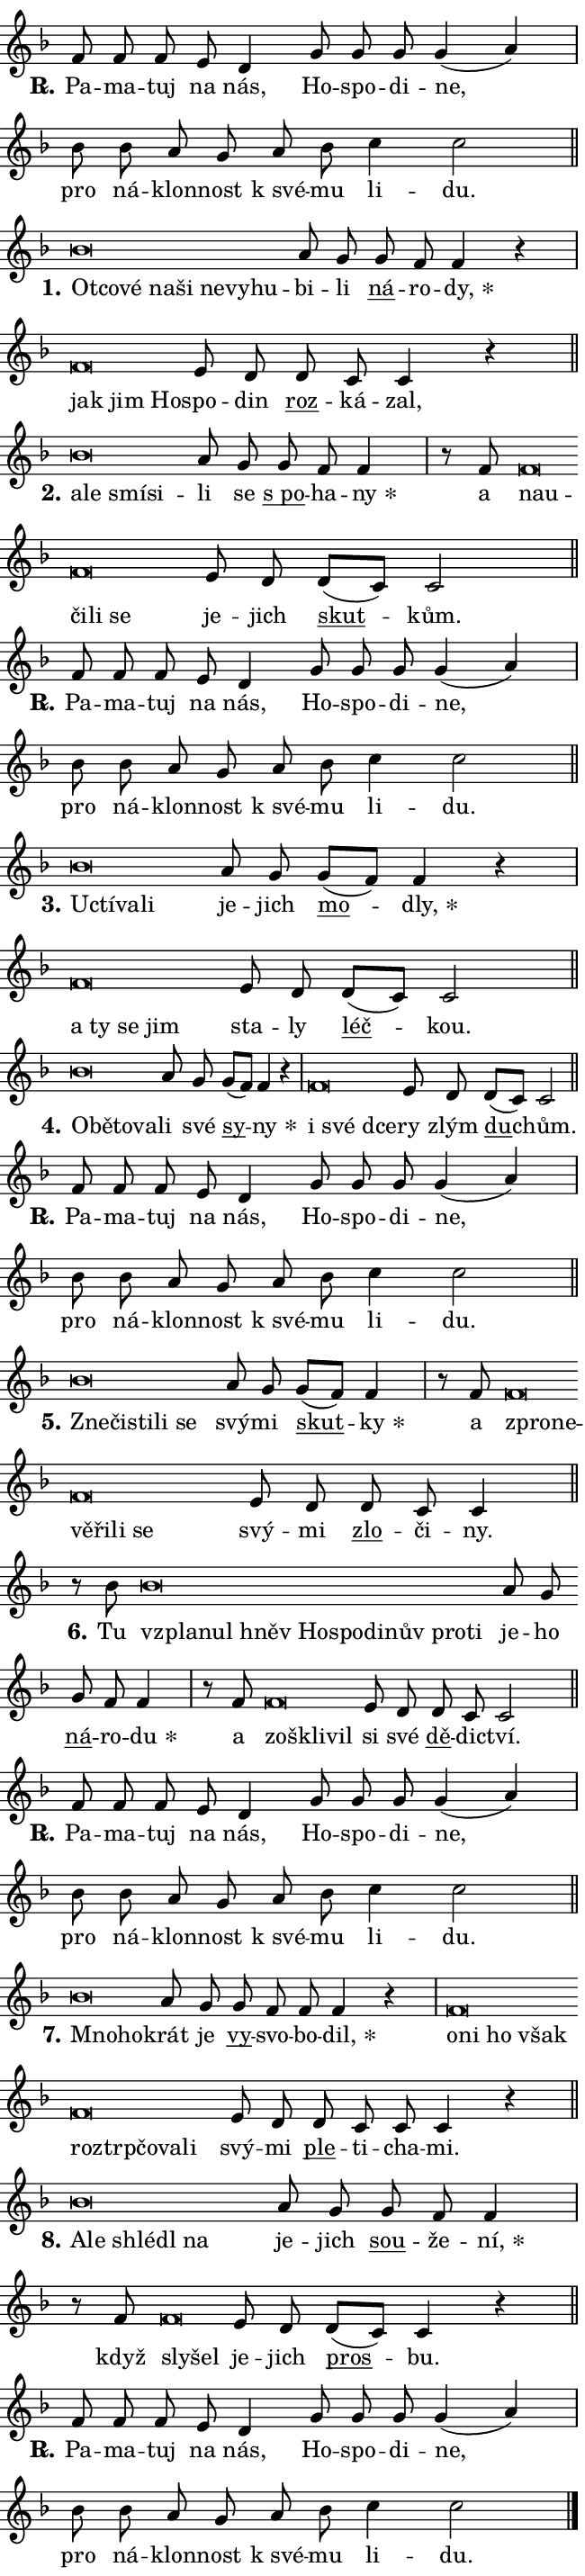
\version "2.24.0"
\header { tagline = "" }
\paper {
  indent = 0\cm
  top-margin = 0\cm
  right-margin = 0.13\cm % to fit lyric hyphens
  bottom-margin = 0\cm
  left-margin = 0\cm
  paper-width = 11\cm
  page-breaking = #ly:one-page-breaking
  system-system-spacing.basic-distance = #11
  score-system-spacing.basic-distance = #11
  ragged-last = ##f
}


%% Author: Thomas Morley
%% https://lists.gnu.org/archive/html/lilypond-user/2020-05/msg00002.html
#(define (line-position grob)
"Returns position of @var[grob} in current system:
   @code{'start}, if at first time-step
   @code{'end}, if at last time-step
   @code{'middle} otherwise
"
  (let* ((col (ly:item-get-column grob))
         (ln (ly:grob-object col 'left-neighbor))
         (rn (ly:grob-object col 'right-neighbor))
         (col-to-check-left (if (ly:grob? ln) ln col))
         (col-to-check-right (if (ly:grob? rn) rn col))
         (break-dir-left
           (and
             (ly:grob-property col-to-check-left 'non-musical #f)
             (ly:item-break-dir col-to-check-left)))
         (break-dir-right
           (and
             (ly:grob-property col-to-check-right 'non-musical #f)
             (ly:item-break-dir col-to-check-right))))
        (cond ((eqv? 1 break-dir-left) 'start)
              ((eqv? -1 break-dir-right) 'end)
              (else 'middle))))

#(define (tranparent-at-line-position vctor)
  (lambda (grob)
  "Relying on @code{line-position} select the relevant enry from @var{vctor}.
Used to determine transparency,"
    (case (line-position grob)
      ((end) (not (vector-ref vctor 0)))
      ((middle) (not (vector-ref vctor 1)))
      ((start) (not (vector-ref vctor 2))))))

noteHeadBreakVisibility =
#(define-music-function (break-visibility)(vector?)
"Makes @code{NoteHead}s transparent relying on @var{break-visibility}"
#{
  \override NoteHead.transparent =
    #(tranparent-at-line-position break-visibility)
#})

#(define delete-ledgers-for-transparent-note-heads
  (lambda (grob)
    "Reads whether a @code{NoteHead} is transparent.
If so this @code{NoteHead} is removed from @code{'note-heads} from
@var{grob}, which is supposed to be @code{LedgerLineSpanner}.
As a result ledgers are not printed for this @code{NoteHead}"
    (let* ((nhds-array (ly:grob-object grob 'note-heads))
           (nhds-list
             (if (ly:grob-array? nhds-array)
                 (ly:grob-array->list nhds-array)
                 '()))
           ;; Relies on the transparent-property being done before
           ;; Staff.LedgerLineSpanner.after-line-breaking is executed.
           ;; This is fragile ...
           (to-keep
             (remove
               (lambda (nhd)
                 (ly:grob-property nhd 'transparent #f))
               nhds-list)))
      ;; TODO find a better method to iterate over grob-arrays, similiar
      ;; to filter/remove etc for lists
      ;; For now rebuilt from scratch
      (set! (ly:grob-object grob 'note-heads)  '())
      (for-each
        (lambda (nhd)
          (ly:pointer-group-interface::add-grob grob 'note-heads nhd))
        to-keep))))

squashNotes = {
  \override NoteHead.X-extent = #'(-0.2 . 0.2)
  \override NoteHead.Y-extent = #'(-0.75 . 0)
  \override NoteHead.stencil =
    #(lambda (grob)
       (let ((pos (ly:grob-property grob 'staff-position)))
         (begin
           (if (< pos -7) (display "ERROR: Lower brevis then expected\n") (display ""))
           (if (<= pos -6) ly:text-interface::print ly:note-head::print))))
}
unSquashNotes = {
  \revert NoteHead.X-extent
  \revert NoteHead.Y-extent
  \revert NoteHead.stencil
}

hideNotes = \noteHeadBreakVisibility #begin-of-line-visible
unHideNotes = \noteHeadBreakVisibility #all-visible

% work-around for resetting accidentals
% https://lilypond.org/doc/v2.23/Documentation/notation/displaying-rhythms#unmetered-music
cadenzaMeasure = {
  \cadenzaOff
  \partial 1024 s1024
  \cadenzaOn
}

#(define-markup-command (accent layout props text) (markup?)
  "Underline accented syllable"
  (interpret-markup layout props
    #{\markup \override #'(offset . 4.3) \underline { #text }#}))

responsum = \markup \concat {
  "R" \hspace #-1.05 \path #0.1 #'((moveto 0 0.07) (lineto 0.9 0.8)) \hspace #0.05 "."
}

spaceSize = #0.6828661417322834 % exact space size for TeX Gyre Schola

\layout {
  \context {
    \Staff
    \remove "Time_signature_engraver"
    \override LedgerLineSpanner.after-line-breaking = #delete-ledgers-for-transparent-note-heads
  }
  \context {
    \Lyrics {
      \override LyricSpace.minimum-distance = \spaceSize
      \override LyricText.font-name = #"TeX Gyre Schola"
      \override LyricText.font-size = 1
      \override StanzaNumber.font-name = #"TeX Gyre Schola Bold"
      \override StanzaNumber.font-size = 1
    }
  }
  \context {
    \Score 
    \override NoteHead.text =
      #(lambda (grob) 
        (let ((pos (ly:grob-property grob 'staff-position)))
          #{\markup {
            \combine
              \halign #-0.55 \raise #(if (= pos -6) 0 0.5) \override #'(thickness . 2) \draw-line #'(3.2 . 0)
              \musicglyph "noteheads.sM1"
          }#}))
  }
}

% magnetic-lyrics.ily
%
%   written by
%     Jean Abou Samra <jean@abou-samra.fr>
%     Werner Lemberg <wl@gnu.org>
%
%   adapted by
%     Jiri Hon <jiri.hon@gmail.com>
%
% Version 2022-Apr-15

% https://www.mail-archive.com/lilypond-user@gnu.org/msg149350.html

#(define (Left_hyphen_pointer_engraver context)
   "Collect syllable-hyphen-syllable occurrences in lyrics and store
them in properties.  This engraver only looks to the left.  For
example, if the lyrics input is @code{foo -- bar}, it does the
following.

@itemize @bullet
@item
Set the @code{text} property of the @code{LyricHyphen} grob between
@q{foo} and @q{bar} to @code{foo}.

@item
Set the @code{left-hyphen} property of the @code{LyricText} grob with
text @q{foo} to the @code{LyricHyphen} grob between @q{foo} and
@q{bar}.
@end itemize

Use this auxiliary engraver in combination with the
@code{lyric-@/text::@/apply-@/magnetic-@/offset!} hook."
   (let ((hyphen #f)
         (text #f))
     (make-engraver
      (acknowledgers
       ((lyric-syllable-interface engraver grob source-engraver)
        (set! text grob)))
      (end-acknowledgers
       ((lyric-hyphen-interface engraver grob source-engraver)
        ;(when (not (grob::has-interface grob 'lyric-space-interface))
          (set! hyphen grob)));)
      ((stop-translation-timestep engraver)
       (when (and text hyphen)
         (ly:grob-set-object! text 'left-hyphen hyphen))
       (set! text #f)
       (set! hyphen #f)))))

#(define (lyric-text::apply-magnetic-offset! grob)
   "If the space between two syllables is less than the value in
property @code{LyricText@/.details@/.squash-threshold}, move the right
syllable to the left so that it gets concatenated with the left
syllable.

Use this function as a hook for
@code{LyricText@/.after-@/line-@/breaking} if the
@code{Left_@/hyphen_@/pointer_@/engraver} is active."
   (let ((hyphen (ly:grob-object grob 'left-hyphen #f)))
     (when hyphen
       (let ((left-text (ly:spanner-bound hyphen LEFT)))
         (when (grob::has-interface left-text 'lyric-syllable-interface)
           (let* ((common (ly:grob-common-refpoint grob left-text X))
                  (this-x-ext (ly:grob-extent grob common X))
                  (left-x-ext
                   (begin
                     ;; Trigger magnetism for left-text.
                     (ly:grob-property left-text 'after-line-breaking)
                     (ly:grob-extent left-text common X)))
                  ;; `delta` is the gap width between two syllables.
                  (delta (- (interval-start this-x-ext)
                            (interval-end left-x-ext)))
                  (details (ly:grob-property grob 'details))
                  (threshold (assoc-get 'squash-threshold details 0.2)))
             (when (< delta threshold)
               (let* (;; We have to manipulate the input text so that
                      ;; ligatures crossing syllable boundaries are not
                      ;; disabled.  For languages based on the Latin
                      ;; script this is essentially a beautification.
                      ;; However, for non-Western scripts it can be a
                      ;; necessity.
                      (lt (ly:grob-property left-text 'text))
                      (rt (ly:grob-property grob 'text))
                      (is-space (grob::has-interface hyphen 'lyric-space-interface))
                      (space (if is-space " " ""))
                      (extra-delta (if is-space spaceSize 0))
                      ;; Append new syllable.
                      (ltrt-space (if (and (string? lt) (string? rt))
                                (string-append lt space rt)
                                (make-concat-markup (list lt space rt))))
                      ;; Right-align `ltrt` to the right side.
                      (ltrt-space-markup (grob-interpret-markup
                               grob
                               (make-translate-markup
                                (cons (interval-length this-x-ext) 0)
                                (make-right-align-markup ltrt-space)))))
                 (begin
                   ;; Don't print `left-text`.
                   (ly:grob-set-property! left-text 'stencil #f)
                   ;; Set text and stencil (which holds all collected
                   ;; syllables so far) and shift it to the left.
                   (ly:grob-set-property! grob 'text ltrt-space)
                   (ly:grob-set-property! grob 'stencil ltrt-space-markup)
                   (ly:grob-translate-axis! grob (- (- delta extra-delta)) X))))))))))


#(define (lyric-hyphen::displace-bounds-first grob)
   ;; Make very sure this callback isn't triggered too early.
   (let ((left (ly:spanner-bound grob LEFT))
         (right (ly:spanner-bound grob RIGHT)))
     (ly:grob-property left 'after-line-breaking)
     (ly:grob-property right 'after-line-breaking)
     (ly:lyric-hyphen::print grob)))

squashThreshold = #0.4

\layout {
  \context {
    \Lyrics
    \consists #Left_hyphen_pointer_engraver
    \override LyricText.after-line-breaking =
      #lyric-text::apply-magnetic-offset!
    \override LyricHyphen.stencil = #lyric-hyphen::displace-bounds-first
    \override LyricText.details.squash-threshold = \squashThreshold
    \override LyricHyphen.minimum-distance = 0
    \override LyricHyphen.minimum-length = \squashThreshold
  }
}

squashText = \override LyricText.details.squash-threshold = 9999
unSquashText = \override LyricText.details.squash-threshold = \squashThreshold

leftText = \override LyricText.self-alignment-X = #LEFT
unLeftText = \revert LyricText.self-alignment-X

starOffset = #(lambda (grob) 
                (let ((x_offset (ly:self-alignment-interface::aligned-on-x-parent grob)))
                  (if (= x_offset 0) 0 (+ x_offset 1.2))))

star = #(define-music-function (syllable)(string?)
"Append star separator at the end of a syllable"
#{
  \once \override LyricText.X-offset = #starOffset
  \lyricmode { \markup {
    #syllable
    \override #'((font-name . "TeX Gyre Schola Bold")) \hspace #0.2 \lower #0.65 \larger "*"
  } }
#})

starAccent = #(define-music-function (syllable)(string?)
"Append star separator at the end of a syllable and make accent"
#{
  \once \override LyricText.X-offset = #starOffset
  \lyricmode { \markup {
    \accent #syllable
    \override #'((font-name . "TeX Gyre Schola Bold")) \hspace #0.2 \lower #0.65 \larger "*"
  } }
#})

breath = #(define-music-function (syllable)(string?)
"Append breathing indicator at the end of a syllable"
#{
  \lyricmode { \markup { #syllable "+" } }
#})

optionalBreath = #(define-music-function (syllable)(string?)
"Append optional breathing indicator at the end of a syllable"
#{
  \lyricmode { \markup { #syllable "(+)" } }
#})


\score {
    <<
        \new Voice = "melody" { \cadenzaOn \key f \major \relative { f'8 f f e d4 \bar "" g8 g g \bar "" g4( a) \cadenzaMeasure \bar "|" bes8 bes a g \bar "" a bes c4 c2 \cadenzaMeasure \bar "||" \break } }
        \new Lyrics \lyricsto "melody" { \lyricmode { \set stanza = \responsum
Pa -- ma -- tuj na nás, Ho -- spo -- di -- ne, pro ná -- klon -- nost "k své" -- mu li -- du. } }
    >>
    \layout {}
}

\score {
    <<
        \new Voice = "melody" { \cadenzaOn \key f \major \relative { \squashNotes bes'\breve*1/16 \hideNotes \breve*1/16 \bar "" \breve*1/16 \bar "" \breve*1/16 \bar "" \breve*1/16 \bar "" \breve*1/16 \bar "" \breve*1/16 \breve*1/16 \bar "" \unHideNotes \unSquashNotes a8 g \bar "" g f f4 r \cadenzaMeasure \bar "|" \squashNotes f\breve*1/16 \hideNotes \breve*1/16 \breve*1/16 \bar "" \unHideNotes \unSquashNotes e8 d \bar "" d c c4 r \cadenzaMeasure \bar "||" \break } }
        \new Lyrics \lyricsto "melody" { \lyricmode { \set stanza = "1."
\leftText Ot -- \squashText co -- vé na -- ši ne -- vy -- hu -- \unLeftText \unSquashText bi -- li \markup \accent ná -- ro -- \star dy, \leftText jak \squashText jim Ho -- \unLeftText \unSquashText spo -- din \markup \accent roz -- ká -- zal, } }
    >>
    \layout {}
}

\score {
    <<
        \new Voice = "melody" { \cadenzaOn \key f \major \relative { \squashNotes bes'\breve*1/16 \hideNotes \breve*1/16 \bar "" \breve*1/16 \breve*1/16 \bar "" \unHideNotes \unSquashNotes a8 g \bar "" g f f4 \cadenzaMeasure \bar "|" r8 f8 \squashNotes f\breve*1/16 \hideNotes \breve*1/16 \bar "" \breve*1/16 \bar "" \breve*1/16 \breve*1/16 \bar "" \unHideNotes \unSquashNotes e8 d \bar "" d[( c)] c2 \cadenzaMeasure \bar "||" \break } }
        \new Lyrics \lyricsto "melody" { \lyricmode { \set stanza = "2."
\leftText a -- \squashText le smí -- si -- \unLeftText \unSquashText li se \markup \accent "s po" -- ha -- \star ny a \leftText na -- \squashText u -- či -- li se \unLeftText \unSquashText je -- jich \markup \accent skut -- kům. } }
    >>
    \layout {}
}

\score {
    <<
        \new Voice = "melody" { \cadenzaOn \key f \major \relative { f'8 f f e d4 \bar "" g8 g g \bar "" g4( a) \cadenzaMeasure \bar "|" bes8 bes a g \bar "" a bes c4 c2 \cadenzaMeasure \bar "||" \break } }
        \new Lyrics \lyricsto "melody" { \lyricmode { \set stanza = \responsum
Pa -- ma -- tuj na nás, Ho -- spo -- di -- ne, pro ná -- klon -- nost "k své" -- mu li -- du. } }
    >>
    \layout {}
}

\score {
    <<
        \new Voice = "melody" { \cadenzaOn \key f \major \relative { \squashNotes bes'\breve*1/16 \hideNotes \breve*1/16 \bar "" \breve*1/16 \breve*1/16 \bar "" \unHideNotes \unSquashNotes a8 g \bar "" g[( f)] f4 r \cadenzaMeasure \bar "|" \squashNotes f\breve*1/16 \hideNotes \breve*1/16 \bar "" \breve*1/16 \breve*1/16 \bar "" \unHideNotes \unSquashNotes e8 d \bar "" d[( c)] c2 \cadenzaMeasure \bar "||" \break } }
        \new Lyrics \lyricsto "melody" { \lyricmode { \set stanza = "3."
\leftText U -- \squashText ctí -- va -- li \unLeftText \unSquashText je -- jich \markup \accent mo -- \star dly, \leftText a \squashText ty se jim \unLeftText \unSquashText sta -- ly \markup \accent léč -- kou. } }
    >>
    \layout {}
}

\score {
    <<
        \new Voice = "melody" { \cadenzaOn \key f \major \relative { \squashNotes bes'\breve*1/16 \hideNotes \breve*1/16 \bar "" \breve*1/16 \breve*1/16 \bar "" \unHideNotes \unSquashNotes a8 g \bar "" g[( f)] f4 r \cadenzaMeasure \bar "|" \squashNotes f\breve*1/16 \hideNotes \breve*1/16 \breve*1/16 \bar "" \unHideNotes \unSquashNotes e8 d \bar "" d[( c)] c2 \cadenzaMeasure \bar "||" \break } }
        \new Lyrics \lyricsto "melody" { \lyricmode { \set stanza = "4."
\leftText O -- \squashText bě -- to -- va -- \unLeftText \unSquashText li své \markup \accent sy -- \star ny \leftText i \squashText své dce -- \unLeftText \unSquashText ry zlým \markup \accent du -- chům. } }
    >>
    \layout {}
}

\score {
    <<
        \new Voice = "melody" { \cadenzaOn \key f \major \relative { f'8 f f e d4 \bar "" g8 g g \bar "" g4( a) \cadenzaMeasure \bar "|" bes8 bes a g \bar "" a bes c4 c2 \cadenzaMeasure \bar "||" \break } }
        \new Lyrics \lyricsto "melody" { \lyricmode { \set stanza = \responsum
Pa -- ma -- tuj na nás, Ho -- spo -- di -- ne, pro ná -- klon -- nost "k své" -- mu li -- du. } }
    >>
    \layout {}
}

\score {
    <<
        \new Voice = "melody" { \cadenzaOn \key f \major \relative { \squashNotes bes'\breve*1/16 \hideNotes \breve*1/16 \bar "" \breve*1/16 \bar "" \breve*1/16 \breve*1/16 \bar "" \unHideNotes \unSquashNotes a8 g \bar "" g[( f)] f4 \cadenzaMeasure \bar "|" r8 f8 \squashNotes f\breve*1/16 \hideNotes \breve*1/16 \bar "" \breve*1/16 \bar "" \breve*1/16 \bar "" \breve*1/16 \breve*1/16 \bar "" \unHideNotes \unSquashNotes e8 d \bar "" d c c4 \cadenzaMeasure \bar "||" \break } }
        \new Lyrics \lyricsto "melody" { \lyricmode { \set stanza = "5."
\leftText Zne -- \squashText či -- sti -- li se \unLeftText \unSquashText svý -- mi \markup \accent skut -- \star ky a \leftText zpro -- \squashText ne -- vě -- ři -- li se \unLeftText \unSquashText svý -- mi \markup \accent zlo -- či -- ny. } }
    >>
    \layout {}
}

\score {
    <<
        \new Voice = "melody" { \cadenzaOn \key f \major \relative { r8 bes'8 \squashNotes bes\breve*1/16 \hideNotes \breve*1/16 \bar "" \breve*1/16 \bar "" \breve*1/16 \bar "" \breve*1/16 \bar "" \breve*1/16 \bar "" \breve*1/16 \bar "" \breve*1/16 \breve*1/16 \bar "" \unHideNotes \unSquashNotes a8 g \bar "" g f f4 \cadenzaMeasure \bar "|" r8 f8 \squashNotes f\breve*1/16 \hideNotes \breve*1/16 \breve*1/16 \bar "" \unHideNotes \unSquashNotes e8 d \bar "" d c c2 \cadenzaMeasure \bar "||" \break } }
        \new Lyrics \lyricsto "melody" { \lyricmode { \set stanza = "6."
Tu \leftText vzpla -- \squashText nul hněv Ho -- spo -- di -- nův pro -- ti \unLeftText \unSquashText je -- ho \markup \accent ná -- ro -- \star du a \leftText zoš -- \squashText kli -- vil \unLeftText \unSquashText si své \markup \accent dě -- dic -- tví. } }
    >>
    \layout {}
}

\score {
    <<
        \new Voice = "melody" { \cadenzaOn \key f \major \relative { f'8 f f e d4 \bar "" g8 g g \bar "" g4( a) \cadenzaMeasure \bar "|" bes8 bes a g \bar "" a bes c4 c2 \cadenzaMeasure \bar "||" \break } }
        \new Lyrics \lyricsto "melody" { \lyricmode { \set stanza = \responsum
Pa -- ma -- tuj na nás, Ho -- spo -- di -- ne, pro ná -- klon -- nost "k své" -- mu li -- du. } }
    >>
    \layout {}
}

\score {
    <<
        \new Voice = "melody" { \cadenzaOn \key f \major \relative { \squashNotes bes'\breve*1/16 \hideNotes \breve*1/16 \bar "" \unHideNotes \unSquashNotes a8 g \bar "" g f f f4 r \cadenzaMeasure \bar "|" \squashNotes f\breve*1/16 \hideNotes \breve*1/16 \bar "" \breve*1/16 \bar "" \breve*1/16 \bar "" \breve*1/16 \bar "" \breve*1/16 \bar "" \breve*1/16 \bar "" \breve*1/16 \breve*1/16 \bar "" \unHideNotes \unSquashNotes e8 d \bar "" d c c c4 r \cadenzaMeasure \bar "||" \break } }
        \new Lyrics \lyricsto "melody" { \lyricmode { \set stanza = "7."
\leftText Mno -- \squashText ho -- \unLeftText \unSquashText krát je \markup \accent vy -- svo -- bo -- \star dil, \leftText o -- \squashText ni ho však roz -- trp -- čo -- va -- li \unLeftText \unSquashText svý -- mi \markup \accent ple -- ti -- cha -- mi. } }
    >>
    \layout {}
}

\score {
    <<
        \new Voice = "melody" { \cadenzaOn \key f \major \relative { \squashNotes bes'\breve*1/16 \hideNotes \breve*1/16 \bar "" \breve*1/16 \bar "" \breve*1/16 \breve*1/16 \bar "" \unHideNotes \unSquashNotes a8 g \bar "" g f f4 \cadenzaMeasure \bar "|" r8 f8 \squashNotes f\breve*1/16 \hideNotes \breve*1/16 \bar "" \unHideNotes \unSquashNotes e8 d \bar "" d[( c)] c4 r \cadenzaMeasure \bar "||" \break } }
        \new Lyrics \lyricsto "melody" { \lyricmode { \set stanza = "8."
\leftText A -- \squashText le shlé -- dl na \unLeftText \unSquashText je -- jich \markup \accent sou -- že -- \star ní, když \leftText sly -- \squashText šel \unLeftText \unSquashText je -- jich \markup \accent pros -- bu. } }
    >>
    \layout {}
}

\score {
    <<
        \new Voice = "melody" { \cadenzaOn \key f \major \relative { f'8 f f e d4 \bar "" g8 g g \bar "" g4( a) \cadenzaMeasure \bar "|" bes8 bes a g \bar "" a bes c4 c2 \cadenzaMeasure \bar "||" \break } \bar "|." }
        \new Lyrics \lyricsto "melody" { \lyricmode { \set stanza = \responsum
Pa -- ma -- tuj na nás, Ho -- spo -- di -- ne, pro ná -- klon -- nost "k své" -- mu li -- du. } }
    >>
    \layout {}
}
